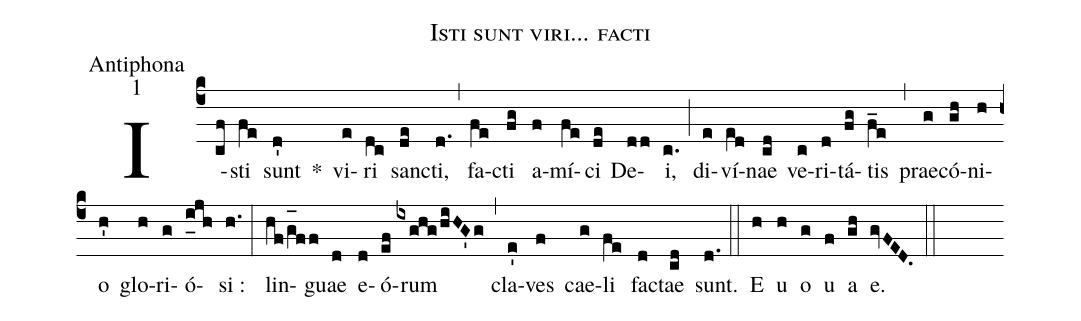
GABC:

name:Isti sunt viri... facti;
office-part:Antiphona;
mode:1;
%%
(c4) I(cf)sti(fe) sunt(d') *() vi(e)ri(dc) san(de)cti,(d.) (,) fa(fe)cti(fg) a(f)mí(fe)ci(de) De(dd)i,(c.) (;) di(e)ví(e[ll:1]d)nae(cd) ve(c)ri(d)tá(fg)tis(f_e) (,) prae(g)có(gh)ni(h)o(h') glo(h)ri(g)ó(i_[uh:l]jh)si :(h.) (:) lin(hf/g_[oh:h]ff)guae(d) e(d)ó(ef)rum(ixghg/hiHG'g) (,) cla(e')ves(f) cae(g)li(fe) fa(d)ctae(cd) sunt.(d.) (::) <eu>E(h) u(h) o(g) u(f) a(gh) e.</eu>(gvFED.) (::)
